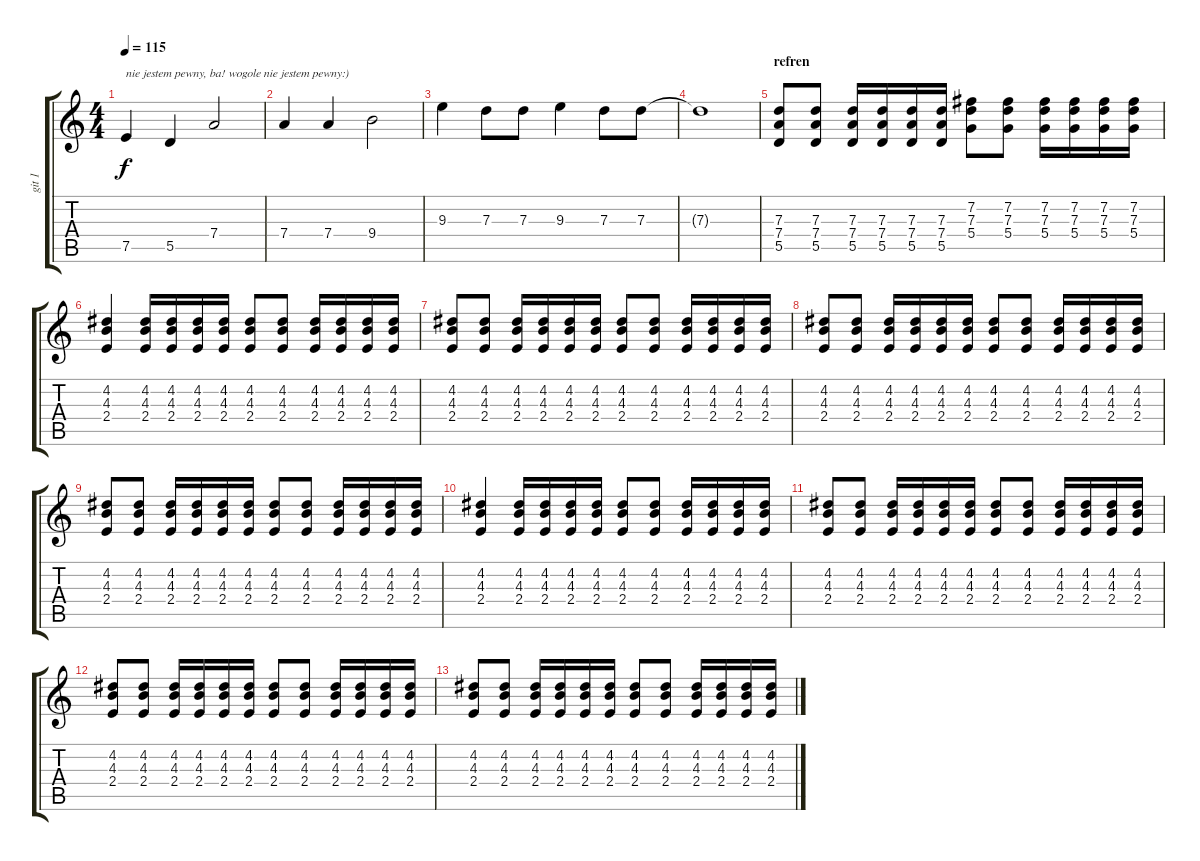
\track ("git 1" "git 1") {instrument electricguitarclean}
\staff {score tabs}
\tuning (E4 B3 G3 D3 A2 E2) {hide}
\ts (4 4)
\tempo 115
\clef g2
\ks c
7.5.4{txt "nie jestem pewny, ba! wogole nie jestem pewny:)" dy f} 5.5.4 7.4.2 |
7.4.4 7.4.4 9.4.2 |
9.3.4 7.3.8 7.3.8 9.3.4 7.3.8 7.3.8 |
7.3{t}.1 |
\section ("" "refren")
(7.3 7.4 5.5).8 (7.3 7.4 5.5).8 (7.3 7.4 5.5).16 (7.3 7.4 5.5).16 (7.3 7.4 5.5).16 (7.3 7.4 5.5).16 (7.2 7.3 5.4).8 (7.2 7.3 5.4).8 (7.2 7.3 5.4).16 (7.2 7.3 5.4).16 (7.2 7.3 5.4).16 (7.2 7.3 5.4).16 |
(4.2 4.3 2.4).4 (4.2 4.3 2.4).16 (4.2 4.3 2.4).16 (4.2 4.3 2.4).16 (4.2 4.3 2.4).16 (4.2 4.3 2.4).8 (4.2 4.3 2.4).8 (4.2 4.3 2.4).16 (4.2 4.3 2.4).16 (4.2 4.3 2.4).16 (4.2 4.3 2.4).16 |
(4.2 4.3 2.4).8 (4.2 4.3 2.4).8 (4.2 4.3 2.4).16 (4.2 4.3 2.4).16 (4.2 4.3 2.4).16 (4.2 4.3 2.4).16 (4.2 4.3 2.4).8 (4.2 4.3 2.4).8 (4.2 4.3 2.4).16 (4.2 4.3 2.4).16 (4.2 4.3 2.4).16 (4.2 4.3 2.4).16 |
(4.2 4.3 2.4).8 (4.2 4.3 2.4).8 (4.2 4.3 2.4).16 (4.2 4.3 2.4).16 (4.2 4.3 2.4).16 (4.2 4.3 2.4).16 (4.2 4.3 2.4).8 (4.2 4.3 2.4).8 (4.2 4.3 2.4).16 (4.2 4.3 2.4).16 (4.2 4.3 2.4).16 (4.2 4.3 2.4).16 |
(4.2 4.3 2.4).8 (4.2 4.3 2.4).8 (4.2 4.3 2.4).16 (4.2 4.3 2.4).16 (4.2 4.3 2.4).16 (4.2 4.3 2.4).16 (4.2 4.3 2.4).8 (4.2 4.3 2.4).8 (4.2 4.3 2.4).16 (4.2 4.3 2.4).16 (4.2 4.3 2.4).16 (4.2 4.3 2.4).16 |
(4.2 4.3 2.4).4 (4.2 4.3 2.4).16 (4.2 4.3 2.4).16 (4.2 4.3 2.4).16 (4.2 4.3 2.4).16 (4.2 4.3 2.4).8 (4.2 4.3 2.4).8 (4.2 4.3 2.4).16 (4.2 4.3 2.4).16 (4.2 4.3 2.4).16 (4.2 4.3 2.4).16 |
(4.2 4.3 2.4).8 (4.2 4.3 2.4).8 (4.2 4.3 2.4).16 (4.2 4.3 2.4).16 (4.2 4.3 2.4).16 (4.2 4.3 2.4).16 (4.2 4.3 2.4).8 (4.2 4.3 2.4).8 (4.2 4.3 2.4).16 (4.2 4.3 2.4).16 (4.2 4.3 2.4).16 (4.2 4.3 2.4).16 |
(4.2 4.3 2.4).8 (4.2 4.3 2.4).8 (4.2 4.3 2.4).16 (4.2 4.3 2.4).16 (4.2 4.3 2.4).16 (4.2 4.3 2.4).16 (4.2 4.3 2.4).8 (4.2 4.3 2.4).8 (4.2 4.3 2.4).16 (4.2 4.3 2.4).16 (4.2 4.3 2.4).16 (4.2 4.3 2.4).16 |
(4.2 4.3 2.4).8 (4.2 4.3 2.4).8 (4.2 4.3 2.4).16 (4.2 4.3 2.4).16 (4.2 4.3 2.4).16 (4.2 4.3 2.4).16 (4.2 4.3 2.4).8 (4.2 4.3 2.4).8 (4.2 4.3 2.4).16 (4.2 4.3 2.4).16 (4.2 4.3 2.4).16 (4.2 4.3 2.4).16
